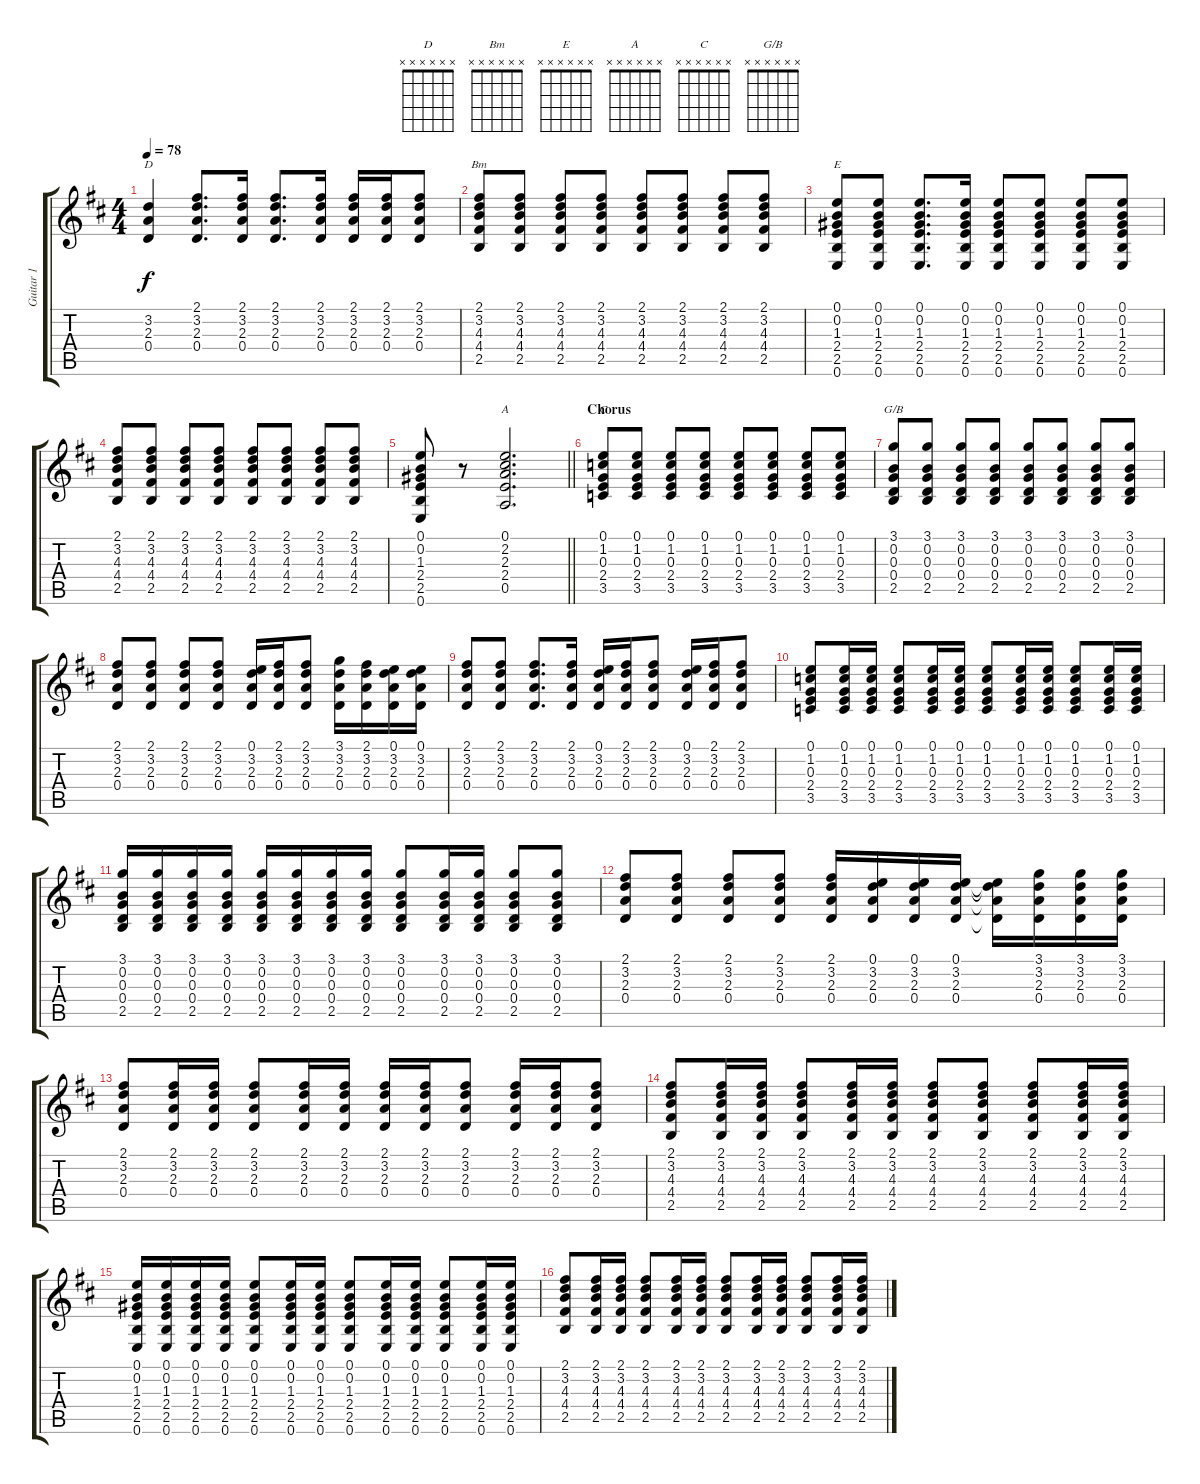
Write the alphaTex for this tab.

\track ("Guitar 1" "Guitar 1") {instrument electricguitarjazz}
\staff {score tabs}
\tuning (E4 B3 G3 D3 A2 E2) {hide}
\chord ("D" x x x x x x)
\chord ("Bm" x x x x x x)
\chord ("E" x x x x x x)
\chord ("A" x x x x x x)
\chord ("C" x x x x x x)
\chord ("G/B" x x x x x x)
\ts (4 4)
\tempo 78
\clef g2
\ks d
(3.2 2.3 0.4).4{ch "D" dy f} (2.1 3.2 2.3 0.4).8{d} (2.1 3.2 2.3 0.4).16 (2.1 3.2 2.3 0.4).8{d} (2.1 3.2 2.3 0.4).16 (2.1 3.2 2.3 0.4).16 (2.1 3.2 2.3 0.4).16 (2.1 3.2 2.3 0.4).8 |
(2.1 3.2 4.3 4.4 2.5).8{ch "Bm"} (2.1 3.2 4.3 4.4 2.5).8 (2.1 3.2 4.3 4.4 2.5).8 (2.1 3.2 4.3 4.4 2.5).8 (2.1 3.2 4.3 4.4 2.5).8 (2.1 3.2 4.3 4.4 2.5).8 (2.1 3.2 4.3 4.4 2.5).8 (2.1 3.2 4.3 4.4 2.5).8 |
(0.1 0.2 1.3 2.4 2.5 0.6).8{ch "E"} (0.1 0.2 1.3 2.4 2.5 0.6).8 (0.1 0.2 1.3 2.4 2.5 0.6).8{d} (0.1 0.2 1.3 2.4 2.5 0.6).16 (0.1 0.2 1.3 2.4 2.5 0.6).8 (0.1 0.2 1.3 2.4 2.5 0.6).8 (0.1 0.2 1.3 2.4 2.5 0.6).8 (0.1 0.2 1.3 2.4 2.5 0.6).8 |
(2.1 3.2 4.3 4.4 2.5).8 (2.1 3.2 4.3 4.4 2.5).8 (2.1 3.2 4.3 4.4 2.5).8 (2.1 3.2 4.3 4.4 2.5).8 (2.1 3.2 4.3 4.4 2.5).8 (2.1 3.2 4.3 4.4 2.5).8 (2.1 3.2 4.3 4.4 2.5).8 (2.1 3.2 4.3 4.4 2.5).8 |
\barLineRight lightlight
(0.1 0.2 1.3 2.4 2.5 0.6).8 r.8 (0.1 2.2 2.3 2.4 0.5).2{d ch "A"} |
\section ("" "Chorus")
(0.1 1.2 0.3 2.4 3.5).8{ch "C"} (0.1 1.2 0.3 2.4 3.5).8 (0.1 1.2 0.3 2.4 3.5).8 (0.1 1.2 0.3 2.4 3.5).8 (0.1 1.2 0.3 2.4 3.5).8 (0.1 1.2 0.3 2.4 3.5).8 (0.1 1.2 0.3 2.4 3.5).8 (0.1 1.2 0.3 2.4 3.5).8 |
(3.1 0.2 0.3 0.4 2.5).8{ch "G/B"} (3.1 0.2 0.3 0.4 2.5).8 (3.1 0.2 0.3 0.4 2.5).8 (3.1 0.2 0.3 0.4 2.5).8 (3.1 0.2 0.3 0.4 2.5).8 (3.1 0.2 0.3 0.4 2.5).8 (3.1 0.2 0.3 0.4 2.5).8 (3.1 0.2 0.3 0.4 2.5).8 |
(2.1 3.2 2.3 0.4).8 (2.1 3.2 2.3 0.4).8 (2.1 3.2 2.3 0.4).8 (2.1 3.2 2.3 0.4).8 (0.1 3.2 2.3 0.4).16 (2.1 3.2 2.3 0.4).16 (2.1 3.2 2.3 0.4).8 (3.1 3.2 2.3 0.4).16 (2.1 3.2 2.3 0.4).16 (0.1 3.2 2.3 0.4).16 (0.1 3.2 2.3 0.4).16 |
(2.1 3.2 2.3 0.4).8 (2.1 3.2 2.3 0.4).8 (2.1 3.2 2.3 0.4).8{d} (2.1 3.2 2.3 0.4).16 (0.1 3.2 2.3 0.4).16 (2.1 3.2 2.3 0.4).16 (2.1 3.2 2.3 0.4).8 (0.1 3.2 2.3 0.4).16 (2.1 3.2 2.3 0.4).16 (2.1 3.2 2.3 0.4).8 |
(0.1 1.2 0.3 2.4 3.5).8 (0.1 1.2 0.3 2.4 3.5).16 (0.1 1.2 0.3 2.4 3.5).16 (0.1 1.2 0.3 2.4 3.5).8 (0.1 1.2 0.3 2.4 3.5).16 (0.1 1.2 0.3 2.4 3.5).16 (0.1 1.2 0.3 2.4 3.5).8 (0.1 1.2 0.3 2.4 3.5).16 (0.1 1.2 0.3 2.4 3.5).16 (0.1 1.2 0.3 2.4 3.5).8 (0.1 1.2 0.3 2.4 3.5).16 (0.1 1.2 0.3 2.4 3.5).16 |
(3.1 0.2 0.3 0.4 2.5).16 (3.1 0.2 0.3 0.4 2.5).16 (3.1 0.2 0.3 0.4 2.5).16 (3.1 0.2 0.3 0.4 2.5).16 (3.1 0.2 0.3 0.4 2.5).16 (3.1 0.2 0.3 0.4 2.5).16 (3.1 0.2 0.3 0.4 2.5).16 (3.1 0.2 0.3 0.4 2.5).16 (3.1 0.2 0.3 0.4 2.5).8 (3.1 0.2 0.3 0.4 2.5).16 (3.1 0.2 0.3 0.4 2.5).16 (3.1 0.2 0.3 0.4 2.5).8 (3.1 0.2 0.3 0.4 2.5).8 |
(2.1 3.2 2.3 0.4).8 (2.1 3.2 2.3 0.4).8 (2.1 3.2 2.3 0.4).8 (2.1 3.2 2.3 0.4).8 (2.1 3.2 2.3 0.4).16 (0.1 3.2 2.3 0.4).16 (0.1 3.2 2.3 0.4).16 (0.1 3.2 2.3 0.4).16 (0.1{t} 3.2{t} 2.3{t} 0.4{t}).16 (3.1 3.2 2.3 0.4).16 (3.1 3.2 2.3 0.4).16 (3.1 3.2 2.3 0.4).16 |
(2.1 3.2 2.3 0.4).8 (2.1 3.2 2.3 0.4).16 (2.1 3.2 2.3 0.4).16 (2.1 3.2 2.3 0.4).8 (2.1 3.2 2.3 0.4).16 (2.1 3.2 2.3 0.4).16 (2.1 3.2 2.3 0.4).16 (2.1 3.2 2.3 0.4).16 (2.1 3.2 2.3 0.4).8 (2.1 3.2 2.3 0.4).16 (2.1 3.2 2.3 0.4).16 (2.1 3.2 2.3 0.4).8 |
(2.1 3.2 4.3 4.4 2.5).8 (2.1 3.2 4.3 4.4 2.5).16 (2.1 3.2 4.3 4.4 2.5).16 (2.1 3.2 4.3 4.4 2.5).8 (2.1 3.2 4.3 4.4 2.5).16 (2.1 3.2 4.3 4.4 2.5).16 (2.1 3.2 4.3 4.4 2.5).8 (2.1 3.2 4.3 4.4 2.5).8 (2.1 3.2 4.3 4.4 2.5).8 (2.1 3.2 4.3 4.4 2.5).16 (2.1 3.2 4.3 4.4 2.5).16 |
(0.1 0.2 1.3 2.4 2.5 0.6).16 (0.1 0.2 1.3 2.4 2.5 0.6).16 (0.1 0.2 1.3 2.4 2.5 0.6).16 (0.1 0.2 1.3 2.4 2.5 0.6).16 (0.1 0.2 1.3 2.4 2.5 0.6).8 (0.1 0.2 1.3 2.4 2.5 0.6).16 (0.1 0.2 1.3 2.4 2.5 0.6).16 (0.1 0.2 1.3 2.4 2.5 0.6).8 (0.1 0.2 1.3 2.4 2.5 0.6).16 (0.1 0.2 1.3 2.4 2.5 0.6).16 (0.1 0.2 1.3 2.4 2.5 0.6).8 (0.1 0.2 1.3 2.4 2.5 0.6).16 (0.1 0.2 1.3 2.4 2.5 0.6).16 |
(2.1 3.2 4.3 4.4 2.5).8 (2.1 3.2 4.3 4.4 2.5).16 (2.1 3.2 4.3 4.4 2.5).16 (2.1 3.2 4.3 4.4 2.5).8 (2.1 3.2 4.3 4.4 2.5).16 (2.1 3.2 4.3 4.4 2.5).16 (2.1 3.2 4.3 4.4 2.5).8 (2.1 3.2 4.3 4.4 2.5).16 (2.1 3.2 4.3 4.4 2.5).16 (2.1 3.2 4.3 4.4 2.5).8 (2.1 3.2 4.3 4.4 2.5).16 (2.1 3.2 4.3 4.4 2.5).16
